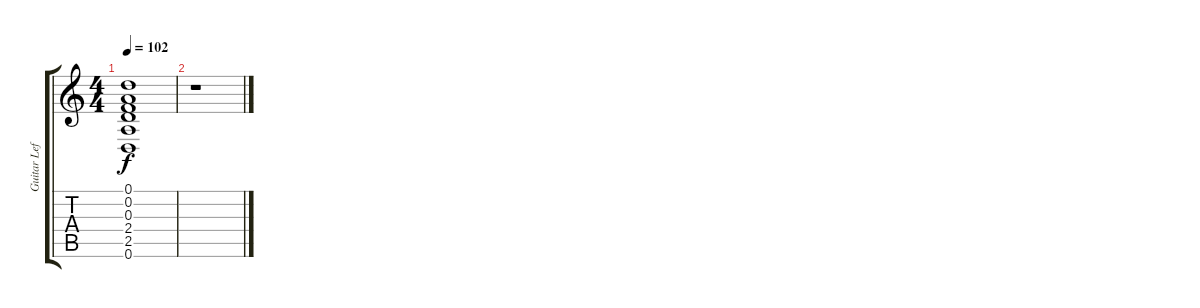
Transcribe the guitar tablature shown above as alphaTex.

\track ("Guitar Left" "Guitar Lef") {instrument electricguitarjazz}
\staff {score tabs}
\tuning (D4 A3 F3 C3 G2 D2) {hide}
\ts (4 4)
\tempo 102
\clef g2
\ks c
(0.1 0.2 0.3 2.4 2.5 0.6).1{dy f} |
r.1
